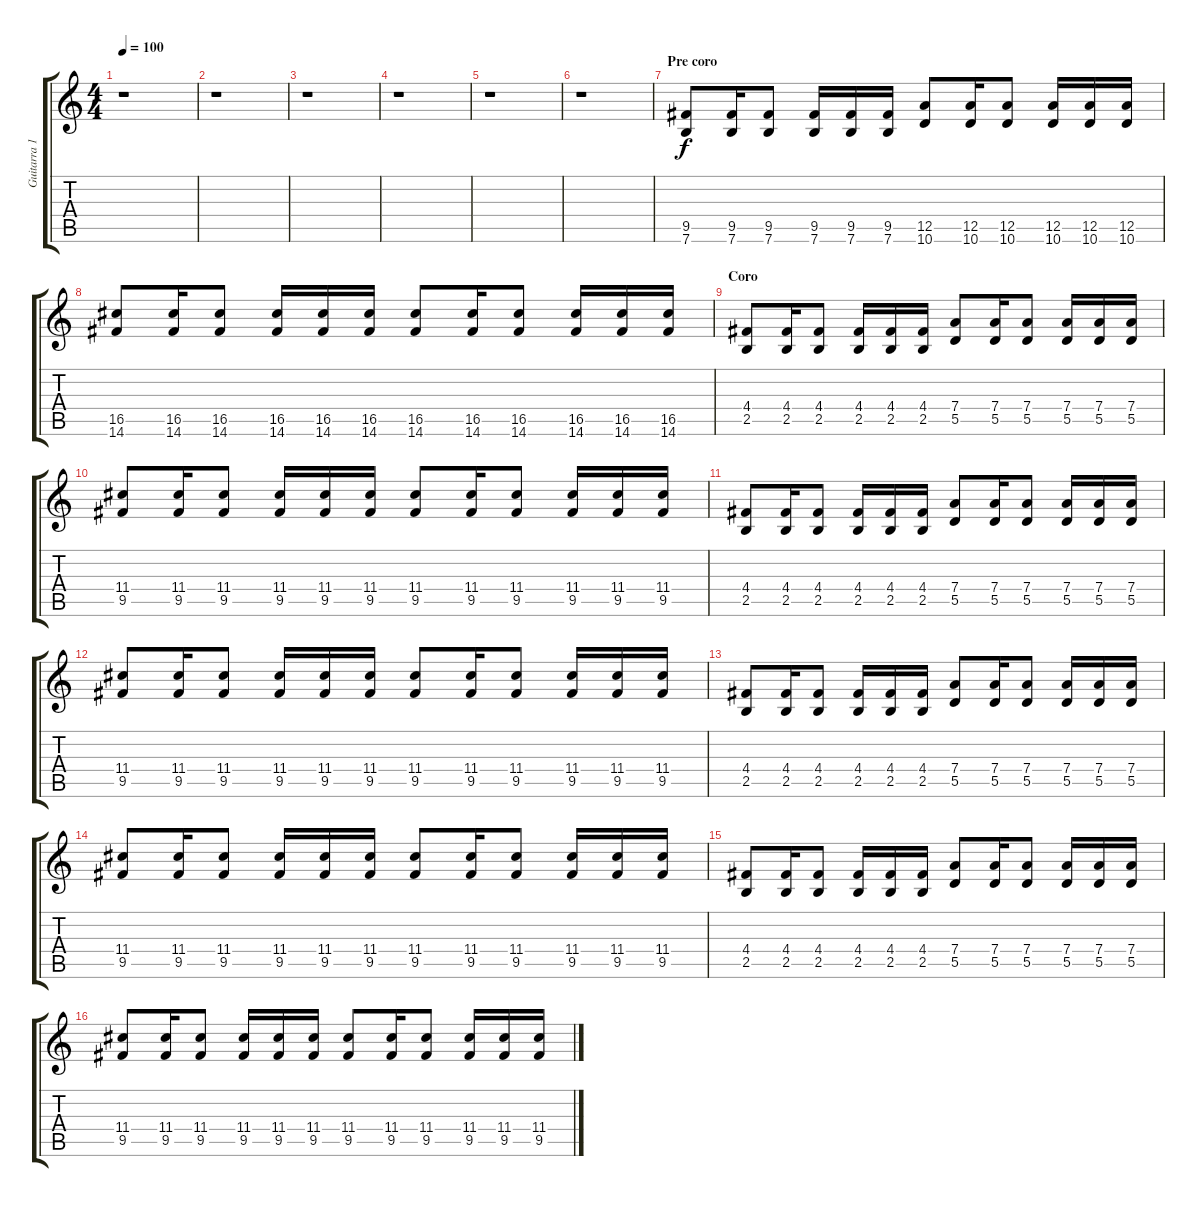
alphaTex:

\track ("Guitarra 1" "Guitarra 1") {instrument distortionguitar}
\staff {score tabs}
\tuning (E4 B3 G3 D3 A2 E2) {hide}
\ts (4 4)
\tempo 100
\clef g2
\ks c
r.1{dy f} |
r.1 |
r.1 |
r.1 |
r.1 |
r.1 |
\section ("" "Pre coro")
(9.5 7.6).8{volume 13} (9.5 7.6).16 (9.5 7.6).8 (9.5 7.6).16 (9.5 7.6).16 (9.5 7.6).16 (12.5 10.6).8 (12.5 10.6).16 (12.5 10.6).8 (12.5 10.6).16 (12.5 10.6).16 (12.5 10.6).16 |
(16.5 14.6).8 (16.5 14.6).16 (16.5 14.6).8 (16.5 14.6).16 (16.5 14.6).16 (16.5 14.6).16 (16.5 14.6).8 (16.5 14.6).16 (16.5 14.6).8 (16.5 14.6).16 (16.5 14.6).16 (16.5 14.6).16 |
\section ("" "Coro")
(4.4 2.5).8 (4.4 2.5).16 (4.4 2.5).8 (4.4 2.5).16 (4.4 2.5).16 (4.4 2.5).16 (7.4 5.5).8 (7.4 5.5).16 (7.4 5.5).8 (7.4 5.5).16 (7.4 5.5).16 (7.4 5.5).16 |
(11.4 9.5).8 (11.4 9.5).16 (11.4 9.5).8 (11.4 9.5).16 (11.4 9.5).16 (11.4 9.5).16 (11.4 9.5).8 (11.4 9.5).16 (11.4 9.5).8 (11.4 9.5).16 (11.4 9.5).16 (11.4 9.5).16 |
(4.4 2.5).8 (4.4 2.5).16 (4.4 2.5).8 (4.4 2.5).16 (4.4 2.5).16 (4.4 2.5).16 (7.4 5.5).8 (7.4 5.5).16 (7.4 5.5).8 (7.4 5.5).16 (7.4 5.5).16 (7.4 5.5).16 |
(11.4 9.5).8 (11.4 9.5).16 (11.4 9.5).8 (11.4 9.5).16 (11.4 9.5).16 (11.4 9.5).16 (11.4 9.5).8 (11.4 9.5).16 (11.4 9.5).8 (11.4 9.5).16 (11.4 9.5).16 (11.4 9.5).16 |
(4.4 2.5).8 (4.4 2.5).16 (4.4 2.5).8 (4.4 2.5).16 (4.4 2.5).16 (4.4 2.5).16 (7.4 5.5).8 (7.4 5.5).16 (7.4 5.5).8 (7.4 5.5).16 (7.4 5.5).16 (7.4 5.5).16 |
(11.4 9.5).8 (11.4 9.5).16 (11.4 9.5).8 (11.4 9.5).16 (11.4 9.5).16 (11.4 9.5).16 (11.4 9.5).8 (11.4 9.5).16 (11.4 9.5).8 (11.4 9.5).16 (11.4 9.5).16 (11.4 9.5).16 |
(4.4 2.5).8 (4.4 2.5).16 (4.4 2.5).8 (4.4 2.5).16 (4.4 2.5).16 (4.4 2.5).16 (7.4 5.5).8 (7.4 5.5).16 (7.4 5.5).8 (7.4 5.5).16 (7.4 5.5).16 (7.4 5.5).16 |
(11.4 9.5).8 (11.4 9.5).16 (11.4 9.5).8 (11.4 9.5).16 (11.4 9.5).16 (11.4 9.5).16 (11.4 9.5).8 (11.4 9.5).16 (11.4 9.5).8 (11.4 9.5).16 (11.4 9.5).16 (11.4 9.5).16
